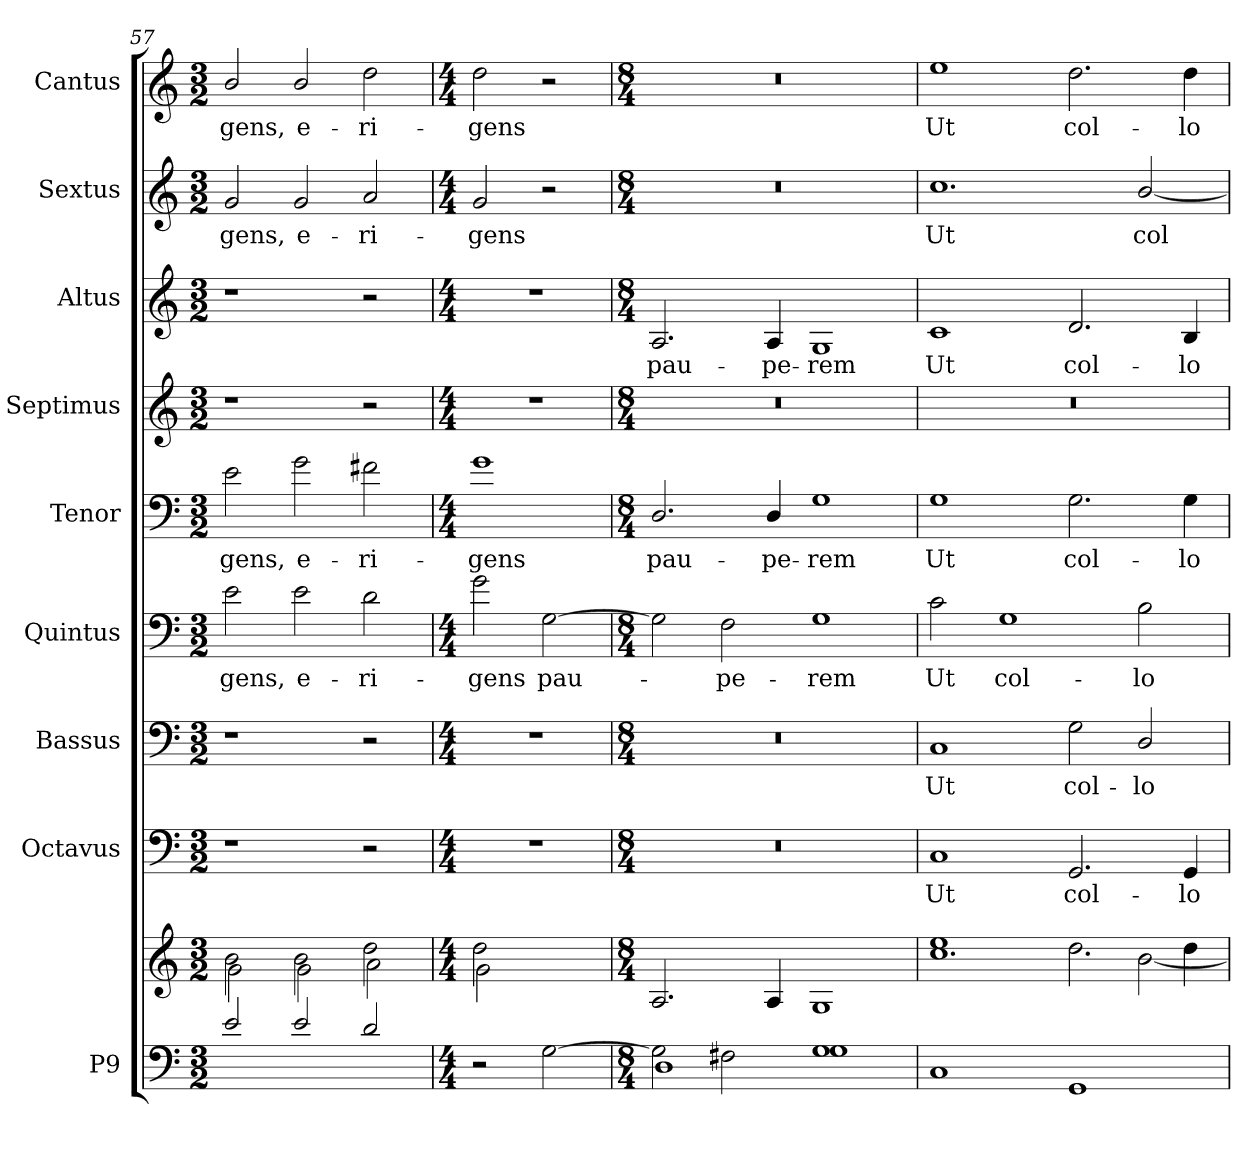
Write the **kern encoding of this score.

**kern	**kern	**kern	**text	**kern	**text	**kern	**text	**kern	**text	**kern	**kern	**text	**kern	**text	**kern	**text
*part9	*part9	*part8	*part8	*part7	*part7	*part6	*part6	*part5	*part5	*part4	*part3	*part3	*part2	*part2	*part1	*part1
*staff10	*staff9	*staff8	*staff8	*staff7	*staff7	*staff6	*staff6	*staff5	*staff5	*staff4	*staff3	*staff3	*staff2	*staff2	*staff1	*staff1
*I"P9	*	*I"Octavus	*	*I"Bassus	*	*I"Quintus	*	*I"Tenor	*	*I"Septimus	*I"Altus	*	*I"Sextus	*	*I"Cantus	*
*clefF4	*clefG2	*clefF4	*	*clefF4	*	*clefF4	*	*clefF4	*	*clefG2	*clefG2	*	*clefG2	*	*clefG2	*
*k[]	*k[]	*k[]	*	*k[]	*	*k[]	*	*k[]	*	*k[]	*k[]	*	*k[]	*	*k[]	*
*M3/2	*M3/2	*M3/2	*	*M3/2	*	*M3/2	*	*M3/2	*	*M3/2	*M3/2	*	*M3/2	*	*M3/2	*
=57	=57	=57	=57	=57	=57	=57	=57	=57	=57	=57	=57	=57	=57	=57	=57	=57
*	*^	*	*	*	*	*	*	*	*	*	*	*	*	*	*	*
!	!	!	!	!	!	!	!	!LO:LY:b	!	!LO:LY:b	!	!	!	!	!LO:LY:b	!	!LO:LY:b
2e/	2b\	2g\	1r	.	1r	.	2e\	-gens,	2e\	-gens,	1r	1r	.	2g/	-gens,	2b/	-gens,
!	!	!	!	!	!	!	!	!LO:LY:b	!	!LO:LY:b	!	!	!	!	!LO:LY:b	!	!LO:LY:b
2e/	2b\	2g\	.	.	.	.	2e\	e-	2g\	e-	.	.	.	2g/	e-	2b/	e-
!	!	!	!	!	!	!	!	!LO:LY:b	!	!LO:LY:b	!	!	!	!	!LO:LY:b	!	!LO:LY:b
2d/	2dd\	2a\	2r	.	2r	.	2d\	-ri-	2f#X\	-ri-	2r	2r	.	2a/	-ri-	2dd\	-ri-
=58	=58	=58	=58	=58	=58	=58	=58	=58	=58	=58	=58	=58	=58	=58	=58	=58	=58
*M4/4	*M4/4	*	*M4/4	*	*M4/4	*	*M4/4	*	*M4/4	*	*M4/4	*M4/4	*	*M4/4	*	*M4/4	*
!	!	!	!	!	!	!	!	!LO:LY:b	!	!LO:LY:b	!	!	!	!	!LO:LY:b	!	!LO:LY:b
2r	2dd\	2g\	1r	.	1r	.	2g\	-gens	1g	-gens	1r	1r	.	2g/	-gens	2dd\	-gens
!	!	!	!	!	!	!	!	!LO:LY:b	!	!	!	!	!	!	!	!	!
[2G\	2ryy	2ryy	.	.	.	.	[2G\	pau-	.	.	.	.	.	2r	.	2r	.
*	*v	*v	*	*	*	*	*	*	*	*	*	*	*	*	*	*	*
=59	=59	=59	=59	=59	=59	=59	=59	=59	=59	=59	=59	=59	=59	=59	=59	=59
*M8/4	*M8/4	*M8/4	*	*M8/4	*	*M8/4	*	*M8/4	*	*M8/4	*M8/4	*	*M8/4	*	*M8/4	*
*	*	*	*	*	*	*	*	*	*	*	*	*	*	*	*MM120	*
*^	*^	*	*	*	*	*	*	*	*	*	*	*	*	*	*	*
!	!	!	!	!	!	!	!	!	!	!	!LO:LY:b	!	!	!LO:LY:b	!	!	!	!
*	*	*v	*v	*	*	*	*	*	*	*	*	*	*	*	*	*	*	*
2G\]	1D	2.A/	0r	.	0r	.	2G\]	.	2.D/	pau-	0r	2.A/	pau-	0r	.	0r	.
!	!	!	!	!	!	!	!	!LO:LY:b	!	!	!	!	!	!	!	!	!
2F#X\	.	.	.	.	.	.	2F\	-pe-	.	.	.	.	.	.	.	.	.
!	!	!	!	!	!	!	!	!	!	!LO:LY:b	!	!	!LO:LY:b	!	!	!	!
.	.	4A/	.	.	.	.	.	.	4D/	-pe-	.	4A/	-pe-	.	.	.	.
!	!	!	!	!	!	!	!	!LO:LY:b	!	!LO:LY:b	!	!	!LO:LY:b	!	!	!	!
1G	1G	1G	.	.	.	.	1G	-rem	1G	-rem	.	1G	-rem	.	.	.	.
=60	=60	=60	=60	=60	=60	=60	=60	=60	=60	=60	=60	=60	=60	=60	=60	=60	=60
*	*	*^	*	*	*	*	*	*	*	*	*	*	*	*	*	*	*
!	!	!	!	!	!LO:LY:b	!	!LO:LY:b	!	!LO:LY:b	!	!LO:LY:b	!	!	!LO:LY:b	!	!LO:LY:b	!	!LO:LY:b
0ryy	1C	1ee	1.cc	1C	Ut	1C	Ut	2c\	Ut	1G	Ut	0r	1c	Ut	1.cc	Ut	1ee	Ut
!	!	!	!	!	!	!	!	!	!LO:LY:b	!	!	!	!	!	!	!	!	!
.	.	.	.	.	.	.	.	1G	col-	.	.	.	.	.	.	.	.	.
!	!	!	!	!	!LO:LY:b	!	!LO:LY:b	!	!	!	!LO:LY:b	!	!	!LO:LY:b	!	!	!	!LO:LY:b
.	1GG	2.dd\	.	2.GG/	col-	2G\	col-	.	.	2.G\	col-	.	2.d/	col-	.	.	2.dd\	col-
!	!	!	!	!	!	!	!LO:LY:b	!	!LO:LY:b	!	!	!	!	!	!	!LO:LY:b	!	!
.	.	.	[2b\	.	.	2D/	-lo-	2B\	-lo-	.	.	.	.	.	[2b/	col-	.	.
!	!	!	!	!	!LO:LY:b	!	!	!	!	!	!LO:LY:b	!	!	!LO:LY:b	!	!	!	!LO:LY:b
.	.	4dd\	.	4GG/	-lo-	.	.	.	.	4G\	-lo-	.	4B/	-lo-	.	.	4dd\	-lo-
*v	*v	*	*	*	*	*	*	*	*	*	*	*	*	*	*	*	*	*
*	*v	*v	*	*	*	*	*	*	*	*	*	*	*	*	*	*	*
=	=	=	=	=	=	=	=	=	=	=	=	=	=	=	=	=
*-	*-	*-	*-	*-	*-	*-	*-	*-	*-	*-	*-	*-	*-	*-	*-	*-
